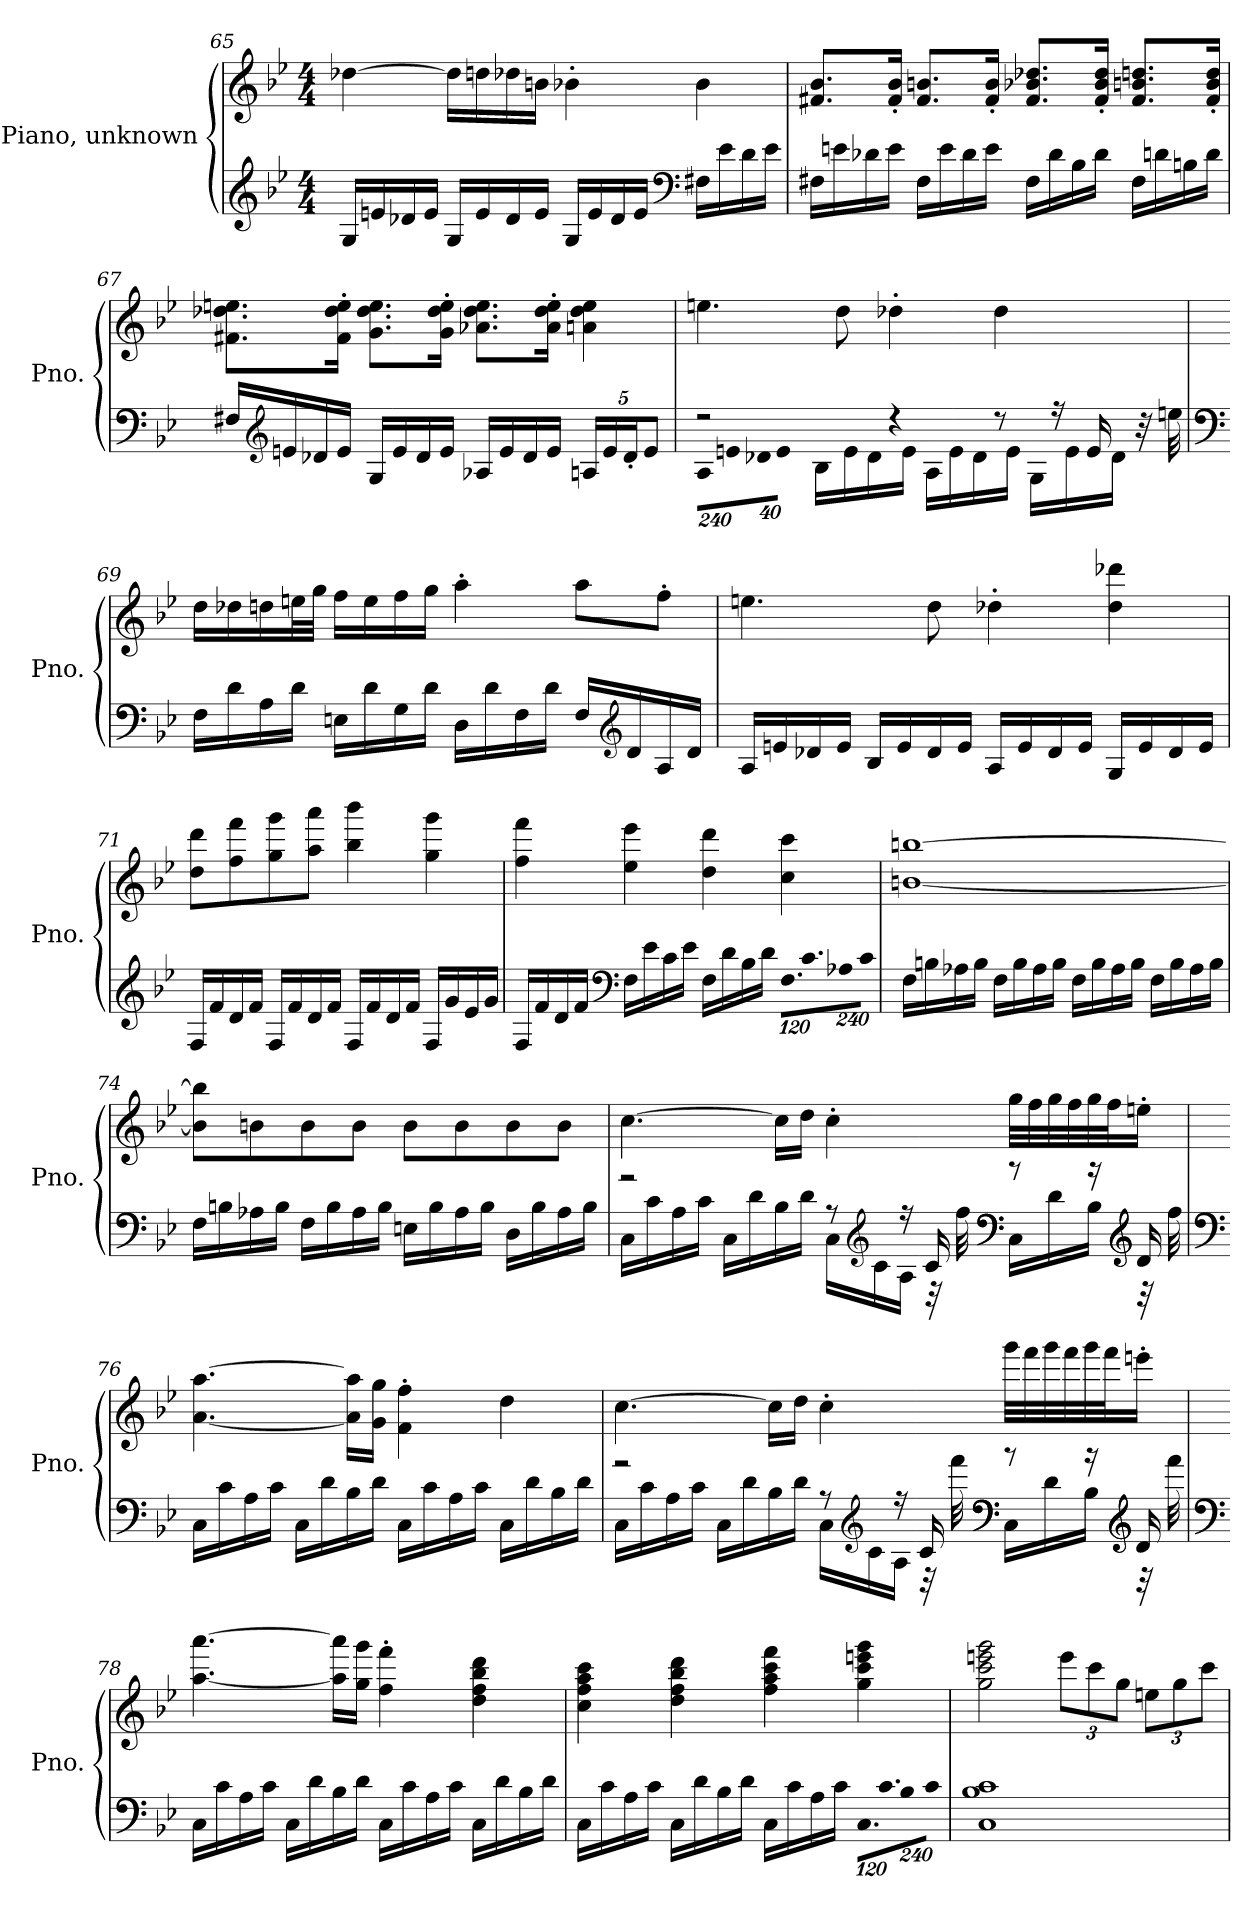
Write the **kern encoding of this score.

**kern	**kern
*part1	*part1
*staff2	*staff1
*I"Piano, unknown	*
*I'Pno.	*
!!LO:LB:g=z
*clefG2	*clefG2
*k[b-e-]	*k[b-e-]
*M4/4	*M4/4
=65	=65
16G/LL	[4dd-X\
16en/	.
16d-X/	.
16e/JJ	.
16G/LL	16dd-\LL]
16e/	16ddn\
16d-/	16dd-X\
16e/JJ	16bn\JJ
16G/LL	4b-X'\
16e/	.
16d-/	.
16e/JJ	.
*clefF4	*
16F#X\LL	4b-\
16e\	.
16d-\	.
16e\JJ	.
!!LO:LB:g=z
=66	=66
16F#X\LL	8.f#X/ 8.b-/L
16en\	.
16d-X\	.
16e\JJ	16f#/' 16b-/'Jk
16F#\LL	8.f#/ 8.bn/L
16e\	.
16d-\	.
16e\JJ	16f#/' 16b/'Jk
16F#\LL	8.f#/ 8.b-X/ 8.dd-X/L
16d-\	.
16B-\	.
16d-\JJ	16f#/' 16b-/' 16dd-/'Jk
16F#\LL	8.f#/ 8.bn/ 8.ddn/L
16dn\	.
16Bn\	.
16d\JJ	16f#/' 16b/' 16dd/'Jk
!!LO:LB:g=z
=67	=67
16F#X/LL	8.f#X\ 8.dd-X\ 8.een\L
*clefG2	*
16en/	.
16d-X/	.
16e/JJ	16f#\' 16dd-\' 16ee\'Jk
16G/LL	8.g\ 8.dd-\ 8.ee\L
16e/	.
16d-/	.
16e/JJ	16g\' 16dd-\' 16ee\'Jk
16A-X/LL	8.a-X\ 8.dd-\ 8.ee\L
16e/	.
16d-/	.
16e/JJ	16a-\' 16dd-\' 16ee\'Jk
*Xbrackettup	*
20An/LL	4an\ 4dd-\ 4ee\
20e/	.
20d-'/J	.
10e/J	.
=68	=68
*^	*
!	!LO:N:vis=16	!
2r	1920%137A\LL	4.een\
!	!LO:N:vis=16	!
.	1920%137en\	.
!	!LO:N:vis=32	!
.	640%23d-X\K	.
!	!LO:N:vis=16	!
.	1920%137e\JJ	.
.	16B-\LL	.
.	16e\	.
.	16d-\	8dd\
.	16e\JJ	.
4r	16A\LL	4dd-X'\
.	16e\	.
.	16d-\	.
.	16e\JJ	.
8r	16G\LL	4dd-\
.	16e\	.
16r	16d-\JJ	.
16e/	32r	.
.	32een\	.
*v	*v	*
!!LO:LB:g=z
=69	=69
*clefF4	*
16F\LL	16dd\LL
16d\	16dd-X\
16A\	16ddn\
16d\JJ	32een\L
.	32gg\JJJ
16En\LL	16ff\LL
16d\	16ee\
16G\	16ff\
16d\JJ	16gg\JJ
16D\LL	4aa'\
16d\	.
16F\	.
16d\JJ	.
16F/LL	8aa\L
*clefG2	*
16d/	.
16A/	8ff'\J
16d/JJ	.
=70	=70
16A/LL	4.een\
16en/	.
16d-X/	.
16e/JJ	.
16B-/LL	.
16e/	.
16d-/	8dd\
16e/JJ	.
16A/LL	4dd-X'\
16e/	.
16d-/	.
16e/JJ	.
16G/LL	4dd-\ 4ddd-X\
16e/	.
16d-/	.
16e/JJ	.
!!LO:LB:g=z
=71	=71
16F/LL	8dd\ 8ddd\L
16f/	.
16d/	8ff\ 8fff\
16f/JJ	.
16F/LL	8gg\ 8ggg\
16f/	.
16d/	8aa\ 8aaa\J
16f/JJ	.
16F/LL	4bb-\ 4bbb-\
16f/	.
16d/	.
16f/JJ	.
16F/LL	4gg\ 4ggg\
16g/	.
16e-/	.
16g/JJ	.
=72	=72
16F/LL	4ff\ 4fff\
16f/	.
16d/	.
16f/JJ	.
*clefF4	*
16F\LL	4ee-\ 4eee-\
16e-\	.
16c\	.
16e-\JJ	.
16F\LL	4dd\ 4ddd\
16d\	.
16B-\	.
16d\JJ	.
!LO:N:vis=32.	!
1920%103F\LLL	4cc\ 4ccc\
!LO:N:vis=32.	!
1920%103c\J	.
!LO:N:vis=16	!
1920%137A-X\	.
!LO:N:vis=16	!
1920%137c\JJ	.
!!LO:PB:g=z
=73	=73
16F\LL	[1bn [1bbn
16Bn\	.
16A-X\	.
16B\JJ	.
16F\LL	.
16B\	.
16A-\	.
16B\JJ	.
16F\LL	.
16B\	.
16A-\	.
16B\JJ	.
16F\LL	.
16B\	.
16A-\	.
16B\JJ	.
=74	=74
16F\LL	8b\] 8bb\]L
16Bn\	.
16A-X\	8bn\
16B\JJ	.
16F\LL	8b\
16B\	.
16A-\	8b\J
16B\JJ	.
16En\LL	8b\L
16B\	.
16A-\	8b\
16B\JJ	.
16D\LL	8b\
16B\	.
16A-\	8b\J
16B\JJ	.
!!LO:LB:g=z
=75	=75
*^	*
2r	16C\LL	[4.cc\
.	16c\	.
.	16A\	.
.	16c\JJ	.
.	16C\LL	.
.	16d\	.
.	16B-\	16cc\LL]
.	16d\JJ	16dd\JJ
8r	16C\LL	4cc'\
*clefG2	*	*
.	16c\	.
16r	16A\JJ	.
16c/	32r	.
.	32ff\	.
*clefF4	*	*
8r	16C\LL	32gg\LLL
.	.	32ff\
.	16d\	32gg\
.	.	32ff\
16r	16B-\JJ	32gg\
.	.	32ff\J
*clefG2	*	*
16d/	32r	16een'\JJ
.	32ff\	.
*v	*v	*
=76	=76
*clefF4	*
16C\LL	[4.a\ [4.aa\
16c\	.
16A\	.
16c\JJ	.
16C\LL	.
16d\	.
16B-\	16a\] 16aa\]LL
16d\JJ	16g\ 16gg\JJ
16C\LL	4f\' 4ff\'
16c\	.
16A\	.
16c\JJ	.
16C\LL	4dd\
16d\	.
16B-\	.
16d\JJ	.
!!LO:LB:g=z
=77	=77
*^	*
2r	16C\LL	[4.cc\
.	16c\	.
.	16A\	.
.	16c\JJ	.
.	16C\LL	.
.	16d\	.
.	16B-\	16cc\LL]
.	16d\JJ	16dd\JJ
8r	16C\LL	4cc'\
*clefG2	*	*
.	16c\	.
16r	16A\JJ	.
16c/	32r	.
.	32fff\	.
*clefF4	*	*
8r	16C\LL	32ggg\LLL
.	.	32fff\
.	16d\	32ggg\
.	.	32fff\
16r	16B-\JJ	32ggg\
.	.	32fff\J
*clefG2	*	*
16d/	32r	16eeen'\JJ
.	32fff\	.
*v	*v	*
!!LO:LB:g=z
=78	=78
*clefF4	*
16C\LL	[4.aa\ [4.aaa\
16c\	.
16A\	.
16c\JJ	.
16C\LL	.
16d\	.
16B-\	16aa\] 16aaa\]LL
16d\JJ	16gg\ 16ggg\JJ
16C\LL	4ff\' 4fff\'
16c\	.
16A\	.
16c\JJ	.
16C\LL	4dd\ 4ff\ 4bb-\ 4ddd\
16d\	.
16B-\	.
16d\JJ	.
=79	=79
16C\LL	4cc\ 4ff\ 4aa\ 4ccc\
16c\	.
16A\	.
16c\JJ	.
16C\LL	4dd\ 4ff\ 4bb-\ 4ddd\
16d\	.
16B-\	.
16d\JJ	.
16C\LL	4ff\ 4aa\ 4ccc\ 4fff\
16c\	.
16A\	.
16c\JJ	.
!LO:N:vis=32.	!
1920%103C\LLL	4gg\ 4ccc\ 4eeen\ 4ggg\
!LO:N:vis=32.	!
1920%103c\J	.
!LO:N:vis=16	!
1920%137B-\	.
!LO:N:vis=16	!
1920%137c\JJ	.
=80	=80
1C 1B- 1c	2gg\ 2ccc\ 2eeen\ 2ggg\
*	*Xbrackettup
.	12eee\L
.	12ccc\
.	12gg\J
.	12een\L
.	12gg\
.	12ccc\J
=	=
*-	*-
